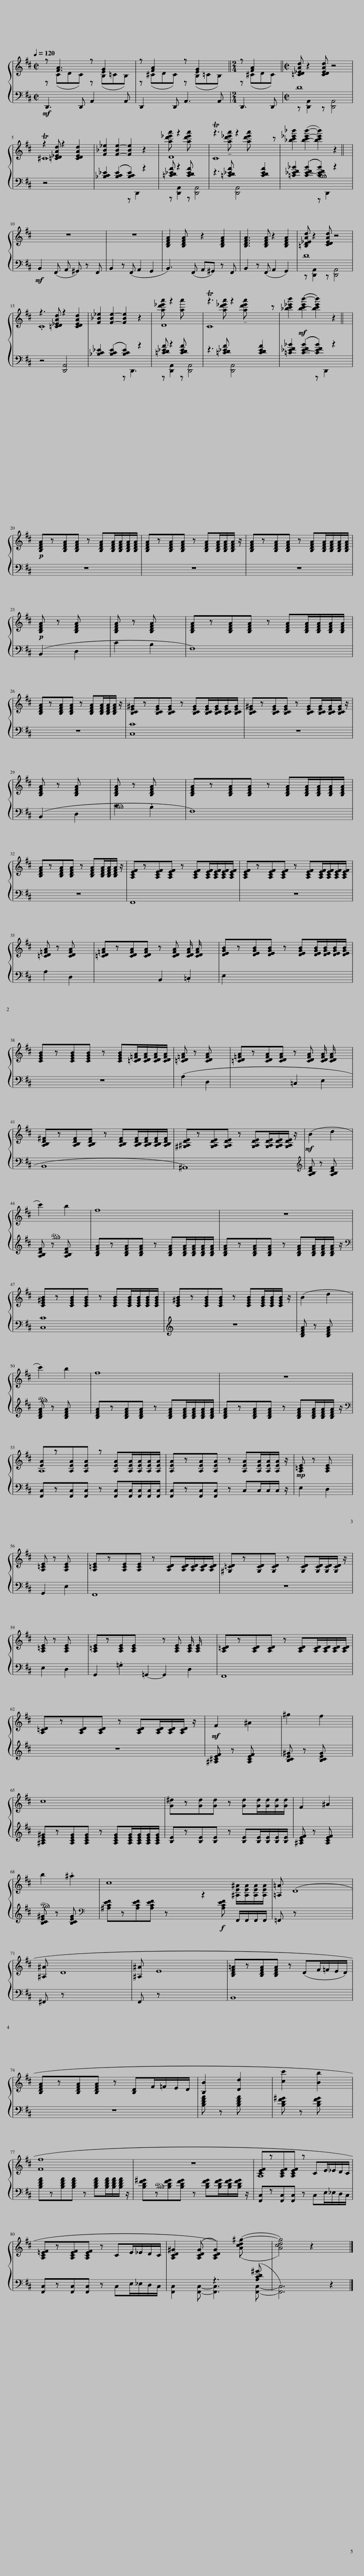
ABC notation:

X:1
%%score { ( 1 2 ) | ( 3 4 ) }
L:1/8
Q:1/4=120
M:2/2
I:linebreak $
K:D
V:1 treble
V:2 treble
V:3 bass
V:4 bass
V:1
 z [FA]3 z [EG]2 x | z [FA]2 x z [EG]2 x ||[M:2/4] z [FA]2 x ||[M:2/2] [=CD_EAd] z2 [CDEAd] z4 |$ z2 [=CD_EAd] z2 [CDEAd]2 x | %5
 [F_B_e]2 [F-Be-]2 [FBe]2 z2 | [ad'_e'a'] z2 [ad'e'a'] x4 | z3 !tenuto![ad'_e'a'] z2 [ad'e'a'] x3 z | [_bc'_e'_b']2 ([b-c'e'-b'-]2 [bc'e'b']2) z2 |$ z7 | %10
 z8 | [B,DFA]2 [B,DFA] x z2 [B,DFA]2 | [B,DFA]3 [B,DFA] z2 [B,DFA]2 | [=B,D_EAd] z2 [CDEAd] z4 |$ z3 [=CD_EAd] z2 [CDEAd]2 | %15
 [F_B_e]2 [F-Be-]2 [FBe]2 z2 | [ad'_e'a'] z2 [aa'] x4 | z3 [ad'_e'a'] z2 !tenuto![ad'e'a'] x3 z | [_bc'_e'b']2!mf! (([b-c'e'b'-]2 [bc'e'b']2)) z2 |$!p! [B,DFA]z[B,DFA][B,DFA] z [B,DFA][B,DFA]/[B,DFA]/[B,DFA]/[B,DFA]/ | %20
 [B,DFA]z[B,DFA][B,DFA] z [B,DFA][B,DFA]/[B,DFA]/[B,DFA]/ z/ | [B,DFA]z[B,DFA][B,DFA] z [B,DFA][B,DFA]/[B,DFA]/[B,DFA]/[B,DFA]/ |$!p! [B,DFA] z [B,DFA] x | [B,DFA] z [B,DFA] x | [B,DFA]z[B,DFA][B,DFA] z [B,DFA][B,DFA]/[B,DFA]/[B,DFA]/[B,DFA]/ |$ %25
 [B,DFA]z[B,DFA][B,DFA] z [B,DFA][B,DFA]/[B,DFA]/[B,DFA]/ z/ | [B,CE^G]z[B,CEG][B,CEG] z [B,CEG][B,CEG]/[B,CEG]/[B,CEG]/[B,CEG]/ | [B,CE^G]z[B,CEG][B,CEG] z [B,CEG][B,CEG]/[B,CEG]/[B,CEG]/ z/ |$ [B,DFA] z [B,DFA] x | [B,DFA] z [B,DFA] x | %30
 [B,DFA]z[B,DFA][B,DFA] z [B,DFA][B,DFA]/[B,DFA]/[B,DFA]/[B,DFA]/ |$ [B,DFA]z[B,DFA][B,DFA] z [B,DFA][B,DFA]/[B,DFA]/[B,DFA]/ z/ | [A,CEF]z[A,CEF][A,CEF] z [A,CEF][A,CEF]/[A,CEF]/[A,CEF]/[A,CEF]/ | [A,CEF]z[A,CEF][A,CEF] z [A,CEF][A,CEF]/[A,CEF]/[A,CEF]/[A,CEF]/ |$ [=CD=FA] z [CDFA] x | %35
 [=CD=FA]z[CDFA][CDFA] z [CDFA] [CDFA]/ [CDFA]/ x | [DEGB]z[DEGB][DEGB] z [DEGB][DEGB]/[DEGB]/[DEGB]/[DEGB]/ |$ [CEGB]z[CEGB][CEGB] z [CEGB][=CD=FA]/[CDFA]/[CDFA]/[CDFA]/ | [=CD=FA] z [CDFA] x | [=CD=FA]z[CDFA][CDFA] z [CDFA] [CDFA]/ [CDFA]/ x |$ %40
 [A,B,D^F]z[A,B,DF][A,B,DF] z [A,B,DF][A,B,DF]/[A,B,DF]/[A,B,DF]/[A,B,DF]/ | [^G,^A,DE]z[G,A,DE][G,A,DE] z [G,A,DE][G,A,DE]/[G,A,DE]/[G,A,DE]/ z/ |!mf! (B2 d2 |$ c'2) b2 | f8 | %45
 z8 |$ [CE^GB]z[CEGB][CEGB] z [CEGB][CEGB]/[CEGB]/[CEGB]/[CEGB]/ | [CE^GB]z[CEGB][CEGB] z [CEGB][CEGB]/[CEGB]/[CEGB]/ z/ | (B2 d2 |$ c'2) b2 | %50
 f8 | z8 |$ [EA]z[A,EA][A,EA] z [A,EA][A,EA]/[A,EA]/[A,EA]/[A,EA]/ | [A,EA]z[A,EA][A,EA] z [A,EA][A,EA]/[A,EA]/[A,EA]/ z/ |!mp! [A,=CE] z [A,CE] x |$ %55
 [A,=CE] z [A,CE] x | [A,=CE]z[A,CE][A,CE] z [A,CD][A,CD]/[A,CD]/[A,CD]/[A,CD]/ | [^G,=CD]z[G,CD][G,CD] z [G,CD][G,CD]/[G,CD]/[G,CD]/ z/ |$ [A,=CE] z [A,CE] x | [A,=CE]z[A,CE][A,CE] x2 z [A,CE] [A,CE]/ [A,CE]/ x | %60
 [A,=CD]z[A,CD][A,CD] z [A,CD][A,CD]/[A,CD]/[A,CD]/[A,CD]/ |$ [A,=CD]z[A,CD][A,CD] z [A,CD][A,CD]/[A,CD]/[A,CD]/ z/ |!mf! F2 ^A2 | ^g2 f2 |$ c8 | %65
 [G^d]z[Gd][Gd] z [Gd][Gd]/[Gd]/[Gd]/[Gd]/ | F2 ^A2 |$ b2 .^a2 | c8 z2 x [^A,E^A]/[A,EA]/[A,EA]/[A,EA]/ | [=A,=A] (D8 |$ %70
 [^A,^A] D8 | [^A,^A] E8 | [B,DF=A]z[B,DFA][B,DFA] z (DF/=F/E/D/) |$ [B,DFA]z[B,DFA][B,DFA] z [B,D]F/=F/E/D/ | [B,B]2 [Dd]2 | %75
 [cc']2 [Bb]2 |$ f8 | z8 | [CEF]z[A,CEF][A,CEF] z CE/_E/D/C/ |$ [A,C=EF]z[A,CEF][A,CEF] z CE/_E/D/C/ | %80
 [A,CD^G]2 (([A,CDG] [A,CDG]2))) (([Acd^g-] x | [Acdg]4)) z2 x2 |] %82
V:2
 z (CDC) z (B,=CB,) | z (^CDC) z (B,=CB,) ||[M:2/4] z (^CDC) ||[M:2/2] x8 |$ T^C8 | %5
 x8 | D8 | TC8 x3 | x8 |$ x7 | %10
 x8 | x8 | x8 | x8 |$ .C8 | %15
 x8 | D8 | TC8 x3 | x8 |$ x8 | %20
 x8 | x8 |$ x4 | x4 | x8 |$ %25
 x8 | x8 | x8 |$ x4 | x4 | %30
 x8 |$ x8 | x8 | x8 |$ x4 | %35
 x8 | x8 |$ x8 | x4 | x8 |$ %40
 x8 | x8 | x4 |$ x4 | x8 | %45
 x8 |$ x8 | x8 | x4 |$ x4 | %50
 x8 | x8 |$ A,8 | x8 | x4 |$ %55
 x4 | x8 | x8 |$ x4 | x10 | %60
 x8 |$ x8 | x4 | x4 |$ x8 | %65
 x8 | x4 |$ x4 | x13 | x9 |$ %70
 x9 | x9 | x8 |$ x8 | x4 | %75
 x4 |$ F8 | x8 | A,8 |$ x8 | %80
 x7 | x8 |] %82
V:3
!mf! D,,3 D,, A,,2 x A,, | D,,2 x D,, A,,3 A,, ||[M:2/4] D,,3 D,, ||[M:2/2] D8 |$ z4 x4 | %5
 [_B,C_E]2 ((([B,CE]2 [B,CE]2))) z2 | [=CD_EA] z2 [CDEA] x4 | z3 [=CD_EA] [D,,A,,]4 [CDEA]2 x | [=C_EF_B]2 ((([C-EFB]2!ped! [CEFB]2))) z2 |$!mf! B,,2 (F,, A,, ^G,,) z F,, | %10
 B,,2 z (F,, A,,2 G,,2 | B,,3) (F,, A,,^G,,) z F,, | B,,2 z (F,, A,,2 G,,2) | D8 |$ z4 [D,,A,,]4 | %15
 [_B,C_E]2 ((([B,CE]2 [B,CE]2))) z2 | [=CD_EA] z2 [CDEA] x4 | z3 [=CD_EA] [D,,A,,]4 [CDEA]2 x | [=C_EF_B]2 ((([C-EFB]2 [CEFB]2))) z2 |$ z8 | %20
 z8 | z8 |$ (B,,2 D,2 | C2 B,2 | F,8) |$ %25
 z8 | C8 | z8 |$ (B,,2 D,2 |!ped! C2 .B,2 | %30
 F,8) |$ z8 | F,,8 | z8 |$ A,2 D,2 | %35
 x4 B,,2 .=C,2 | E,2 x6 |$ z8 | (A,2 D,2 | x4 =C,2 E,2 |$ %40
 B,,8 | ^A,,8) |[K:treble] [A,B,DF] z [A,B,DF] x |$ [A,B,DF]!ped! z [A,B,DF] x | [B,DFA]z[B,DFA][B,DFA] z [B,DFA][B,DFA]/[B,DFA]/[B,DFA]/[B,DFA]/ | %45
 [B,DFA]z[B,DFA][B,DFA] z [B,DFA][B,DFA]/[B,DFA]/[B,DFA]/ z/ |$[K:bass] C8 | z8 | [B,DFA] z [B,DFA] x |$!ped! [B,DFA] z [B,DFA] x | %50
 [B,DFA]z[B,DFA][B,DFA] z [B,DFA][B,DFA]/[B,DFA]/[B,DFA]/[B,DFA]/ | [B,DFA]z[B,DFA][B,DFA] z [B,DFA][B,DFA]/[B,DFA]/[B,DFA]/ z/ |$[K:bass] [F,,C,]z[F,,C,][F,,C,] z [F,,C,][F,,C,]/[F,,C,]/[F,,C,]/[F,,C,]/ | [F,,C,]z[F,,C,][F,,C,] z C,C,/C,/C,/ z/ | E,2 D,2 |$ %55
 G,,2 E,2 | F,,8 | z8 |$ E,2 D,2 | G,,2 .=G,2 =G,,2- G,,2 D,2 | %60
 F,,8 |$ z8 | [^A,^CEF] z [A,CEF] x | [B,CE^G] z [B,CEG] x |$ [^A,CE^G]z[A,CEG][A,CEG] z [A,CEG][A,CEG]/[A,CEG]/[A,CEG]/[A,CEG]/ | %65
 [B,E]z[B,E][B,E] z [B,E][B,E]/[B,E]/[B,E]/[B,E]/ | [^A,CEF] z [A,CEF] x |$!ped! [B,CE^G] z [B,CEG][K:bass] x | [^A,CEF]z[A,CEF][A,CEF] z x5!f! [A,CEF] F,,/F,,/F,,/F,,/ | =F,, z x7 |$ %70
 ^F,, z x7 | F,, z x7 | B,,8 |$ z8 | [B,DFA] z [B,DFA] x | %75
 [B,DF^G] z [B,DFG] x |$ [B,DFA]z[B,DFA][B,DFA] z [B,DFA][B,DFA]/[B,DFA]/[B,DFA]/ z/ | [B,DF^G]!ped!z[B,DFG][B,DFG] z [B,DFG][B,DFG]/[B,DFG]/[B,DFG]/ z/ | [F,,C,]z[F,,C,][F,,C,] z C,E,/_E,/D,/C,/ |$ [F,,C,]z[F,,C,][F,,C,] z C,E,/_E,/D,/C,/ | %80
 [F,,C,]2 [F,,C,]- [F,,C,]3 [F,,C,]- | [F,,C,]6 z2 |] %82
V:4
 x8 | x8 ||[M:2/4] x4 ||[M:2/2] z [D,,A,,]2 z [D,,A,,]4 |$ x8 | %5
 x4 z D,,2 x | z [D,,A,,]2 z [D,,A,,]4 | x11 | x4 z D,,2 x |$ x7 | %10
 x8 | x8 | x8 | z [D,,A,,]2 z [D,,A,,]4 |$ x8 | %15
 x4 z D,,3 | z [D,,A,,]2 z [D,,A,,]4 | x11 | x4 z D,,2 x |$ x8 | %20
 x8 | x8 |$ x4 | x4 | x8 |$ %25
 x8 | C,8 | x8 |$ x4 | x4 | %30
 x8 |$ x8 | x8 | x8 |$ x4 | %35
 x8 | x8 |$ x8 | x4 | x8 |$ %40
 x8 | x8 |[K:treble] x4 |$ x4 | x8 | %45
 x8 |$[K:bass] C,8 | x8 | x4 |$ x4 | %50
 x8 | x8 |$[K:bass] x8 | x8 | x4 |$ %55
 x4 | x8 | x8 |$ x4 | x10 | %60
 x8 |$ x8 | x4 | x4 |$ x8 | %65
 x8 | x4 |$ x3[K:bass] x | x13 | x9 |$ %70
 x9 | x9 | x8 |$ x8 | x4 | %75
 x4 |$ x8 | x8 | x8 |$ x8 | %80
 x3 z3 [A,CD^G] | x8 |] %82
